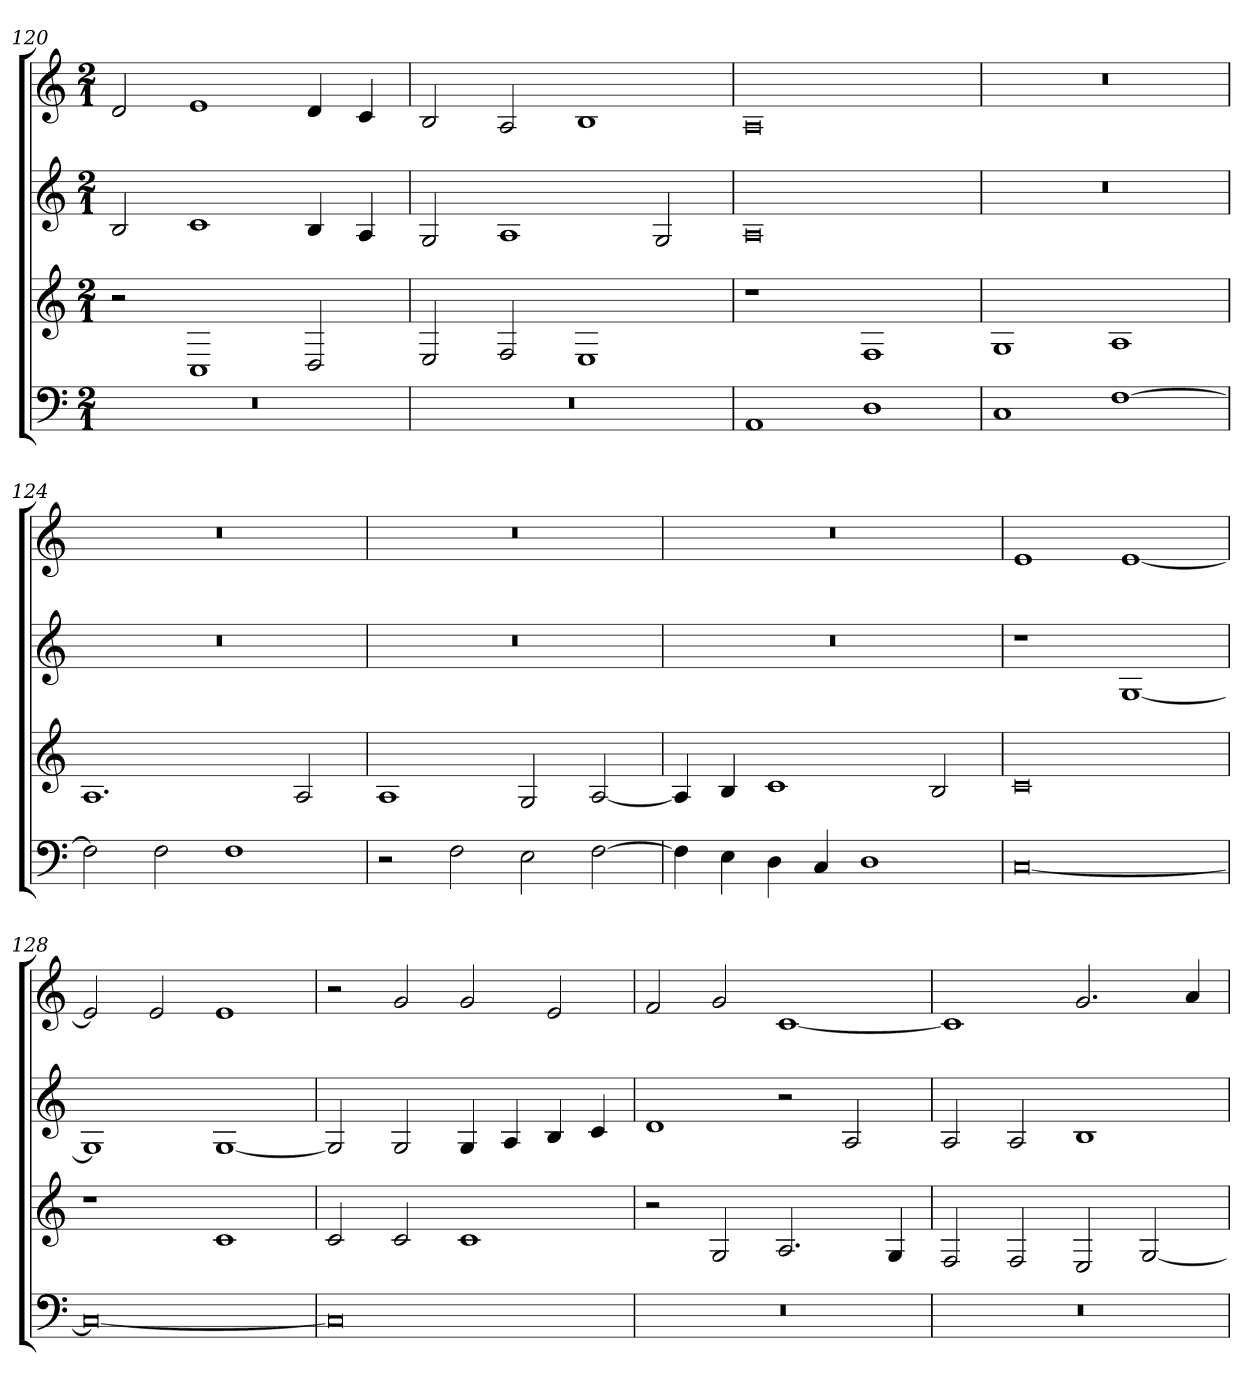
**kern	**kern	**kern	**kern
*part4	*part3	*part2	*part1
*staff4	*staff3	*staff2	*staff1
*clefF4	*clefG2	*clefG2	*clefG2
*M2/1	*M2/1	*M2/1	*M2/1
=120	=120	=120	=120
0r	2r	2B	2d
.	1C	1c	1e
.	2D	4B	4d
.	.	4A	4c
=121	=121	=121	=121
0r	2E	2G	2B
.	2F	1A	2A
.	1E	.	1B
.	.	2G	.
=122	=122	=122	=122
1AA	1r	0A	0A
1D	1F	.	.
=123	=123	=123	=123
1C	1G	0r	0r
[1F	1A	.	.
=124	=124	=124	=124
2F]	1.A	0r	0r
2F	.	.	.
1F	.	.	.
.	2A	.	.
=125	=125	=125	=125
2r	1A	0r	0r
2F	.	.	.
2E	2G	.	.
[2F	[2A	.	.
=126	=126	=126	=126
4F]	4A]	0r	0r
4E	4B	.	.
4D	1c	.	.
4C	.	.	.
1D	.	.	.
.	2B	.	.
=127	=127	=127	=127
[0C	0c	1r	1e
.	.	[1G	[1e
=128	=128	=128	=128
0C_	1r	1G]	2e]
.	.	.	2e
.	1c	[1G	1e
=129	=129	=129	=129
0C]	2c	2G]	2r
.	2c	2G	2g
.	1c	4G	2g
.	.	4A	.
.	.	4B	2e
.	.	4c	.
=130	=130	=130	=130
0r	2r	1d	2f
.	2G	.	2g
.	2.A	2r	[1c
.	.	2A	.
.	4G	.	.
=131	=131	=131	=131
0r	2F	2A	1c]
.	2F	2A	.
.	2E	1B	2.g
.	[2G	.	.
.	.	.	4a
=	=	=	=
*-	*-	*-	*-
